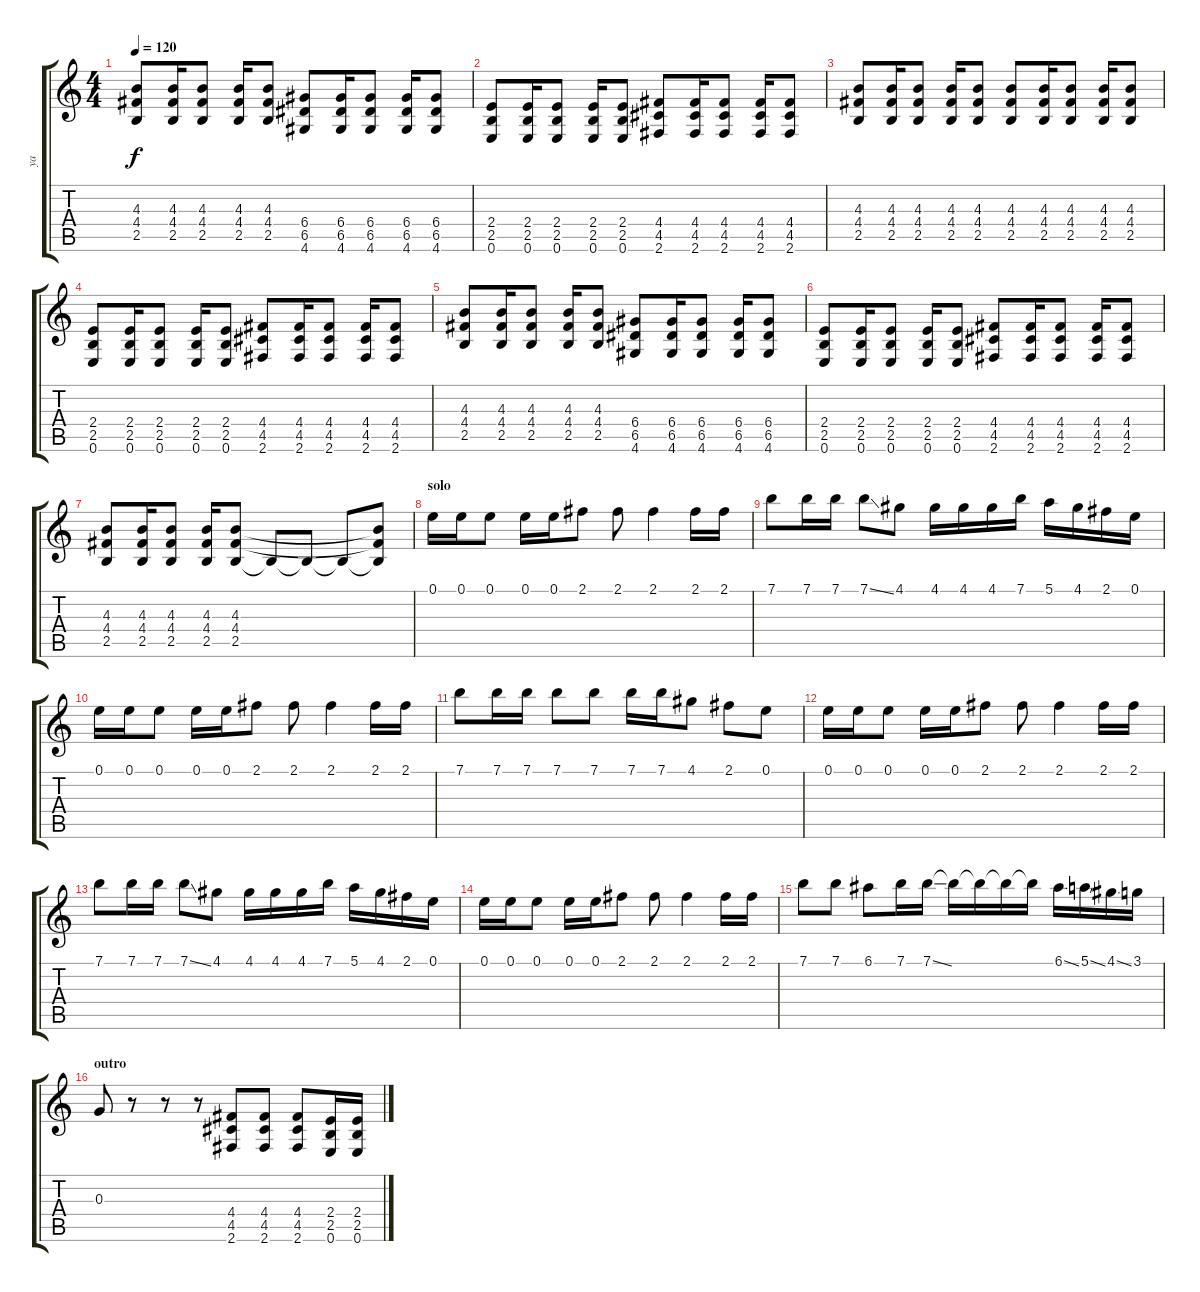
\track ("ya" "ya") {instrument overdrivenguitar}
\staff {score tabs}
\tuning (E4 B3 G3 D3 A2 E2) {hide}
\ts (4 4)
\tempo 120
\clef g2
\ks c
(4.3 4.4 2.5).8{dy f} (4.3 4.4 2.5).16 (4.3 4.4 2.5).8 (4.3 4.4 2.5).16 (4.3 4.4 2.5).8 (6.4 6.5 4.6).8 (6.4 6.5 4.6).16 (6.4 6.5 4.6).8 (6.4 6.5 4.6).16 (6.4 6.5 4.6).8 |
(2.4 2.5 0.6).8 (2.4 2.5 0.6).16 (2.4 2.5 0.6).8 (2.4 2.5 0.6).16 (2.4 2.5 0.6).8 (4.4 4.5 2.6).8 (4.4 4.5 2.6).16 (4.4 4.5 2.6).8 (4.4 4.5 2.6).16 (4.4 4.5 2.6).8 |
(4.3 4.4 2.5).8 (4.3 4.4 2.5).16 (4.3 4.4 2.5).8 (4.3 4.4 2.5).16 (4.3 4.4 2.5).8 (4.3 4.4 2.5).8 (4.3 4.4 2.5).16 (4.3 4.4 2.5).8 (4.3 4.4 2.5).16 (4.3 4.4 2.5).8 |
(2.4 2.5 0.6).8 (2.4 2.5 0.6).16 (2.4 2.5 0.6).8 (2.4 2.5 0.6).16 (2.4 2.5 0.6).8 (4.4 4.5 2.6).8 (4.4 4.5 2.6).16 (4.4 4.5 2.6).8 (4.4 4.5 2.6).16 (4.4 4.5 2.6).8 |
(4.3 4.4 2.5).8 (4.3 4.4 2.5).16 (4.3 4.4 2.5).8 (4.3 4.4 2.5).16 (4.3 4.4 2.5).8 (6.4 6.5 4.6).8 (6.4 6.5 4.6).16 (6.4 6.5 4.6).8 (6.4 6.5 4.6).16 (6.4 6.5 4.6).8 |
(2.4 2.5 0.6).8 (2.4 2.5 0.6).16 (2.4 2.5 0.6).8 (2.4 2.5 0.6).16 (2.4 2.5 0.6).8 (4.4 4.5 2.6).8 (4.4 4.5 2.6).16 (4.4 4.5 2.6).8 (4.4 4.5 2.6).16 (4.4 4.5 2.6).8 |
(4.3 4.4 2.5).8 (4.3 4.4 2.5).16 (4.3 4.4 2.5).8 (4.3 4.4 2.5).16 (4.3 4.4 2.5).8 2.5{t}.8 2.5{t}.8 2.5{t}.8 (4.3{t} 4.4{t} 2.5{t}).8 |
\section ("" "solo")
0.1.16 0.1.16 0.1.8 0.1.16 0.1.16 2.1.8 2.1.8 2.1.4 2.1.16 2.1.16 |
7.1.8 7.1.16 7.1.16 7.1{ss}.8 4.1.8 4.1.16 4.1.16 4.1.16 7.1.16 5.1.16 4.1.16 2.1.16 0.1.16 |
0.1.16 0.1.16 0.1.8 0.1.16 0.1.16 2.1.8 2.1.8 2.1.4 2.1.16 2.1.16 |
7.1.8 7.1.16 7.1.16 7.1.8 7.1.8 7.1.16 7.1.16 4.1.8 2.1.8 0.1.8 |
0.1.16 0.1.16 0.1.8 0.1.16 0.1.16 2.1.8 2.1.8 2.1.4 2.1.16 2.1.16 |
7.1.8 7.1.16 7.1.16 7.1{ss}.8 4.1.8 4.1.16 4.1.16 4.1.16 7.1.16 5.1.16 4.1.16 2.1.16 0.1.16 |
0.1.16 0.1.16 0.1.8 0.1.16 0.1.16 2.1.8 2.1.8 2.1.4 2.1.16 2.1.16 |
7.1.8 7.1.8 6.1.8 7.1.16 7.1{ss}.16 7.1{t}.16 7.1{t}.16 7.1{t}.16 7.1{t}.16 6.1{ss}.16 5.1{ss}.16 4.1{ss}.16 3.1.16 |
\section ("" "outro")
0.3.8 r.8 r.8 r.8 (4.4 4.5 2.6).8 (4.4 4.5 2.6).8 (4.4 4.5 2.6).8 (2.4 2.5 0.6).16 (2.4 2.5 0.6).16
